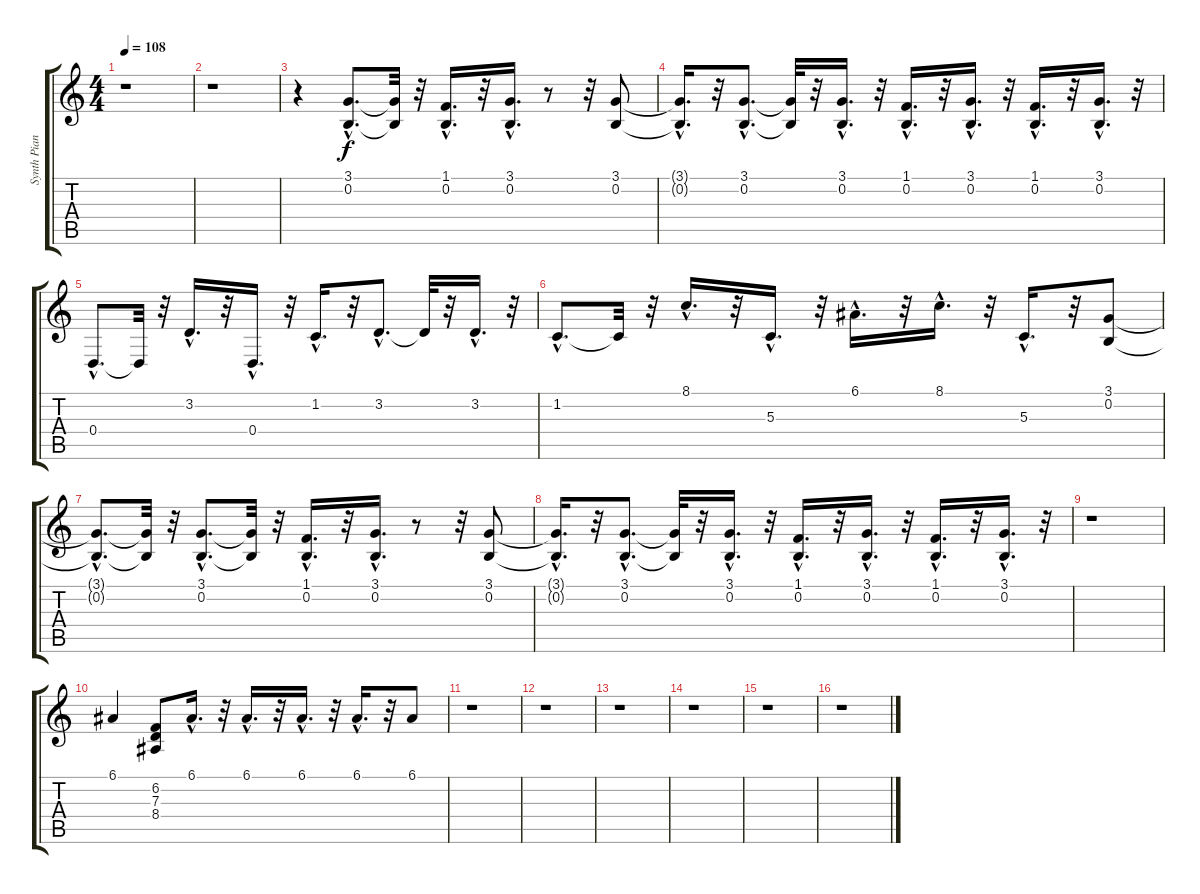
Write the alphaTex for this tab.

\track ("Synth Piano         " "Synth Pian") {instrument electricpiano1}
\staff {score tabs}
\tuning (E4 B3 G3 D3 A2 E2) {hide}
\ts (4 4)
\tempo 108
\clef g2
\ks c
r.1{dy f} |
r.1 |
r.4 (3.1{hac} 0.2{hac}).8{d} (3.1{t} 0.2{t}).32 r.32 (1.1{hac} 0.2{hac}).16{d} r.32 (3.1{hac} 0.2{hac}).16{d} r.8 r.32 (3.1 0.2).8 |
(3.1{hac t} 0.2{hac t}).16{d} r.32 (3.1{hac} 0.2{hac}).8{d} (3.1{t} 0.2{t}).32 r.32 (3.1{hac} 0.2{hac}).16{d} r.32 (1.1{hac} 0.2{hac}).16{d} r.32 (3.1{hac} 0.2{hac}).16{d} r.32 (1.1{hac} 0.2{hac}).16{d} r.32 (3.1{hac} 0.2{hac}).16{d} r.32 |
0.4{hac}.8{d} 0.4{t}.32 r.32 3.2{hac}.16{d} r.32 0.4{hac}.16{d} r.32 1.2{hac}.16{d} r.32 3.2{hac}.8{d} 3.2{t}.32 r.32 3.2{hac}.16{d} r.32 |
1.2{hac}.8{d} 1.2{t}.32 r.32 8.1{hac}.16{d} r.32 5.3{hac}.16{d} r.32 6.1{hac}.16{d} r.32 8.1{hac}.16{d} r.32 5.3{hac}.16{d} r.32 (3.1 0.2).8 |
(3.1{hac t} 0.2{hac t}).8{d} (3.1{t} 0.2{t}).32 r.32 (3.1{hac} 0.2{hac}).8{d} (3.1{t} 0.2{t}).32 r.32 (1.1{hac} 0.2{hac}).16{d} r.32 (3.1{hac} 0.2{hac}).16{d} r.8 r.32 (3.1 0.2).8 |
(3.1{hac t} 0.2{hac t}).16{d} r.32 (3.1{hac} 0.2{hac}).8{d} (3.1{t} 0.2{t}).32 r.32 (3.1{hac} 0.2{hac}).16{d} r.32 (1.1{hac} 0.2{hac}).16{d} r.32 (3.1{hac} 0.2{hac}).16{d} r.32 (1.1{hac} 0.2{hac}).16{d} r.32 (3.1{hac} 0.2{hac}).16{d} r.32 |
r.1 |
6.1.4 (6.2 7.3 8.4).8 6.1{hac}.16{d} r.32 6.1{hac}.16{d} r.32 6.1{hac}.16{d} r.32 6.1{hac}.16{d} r.32 6.1.8 |
r.1 |
r.1 |
r.1 |
r.1 |
r.1 |
r.1
